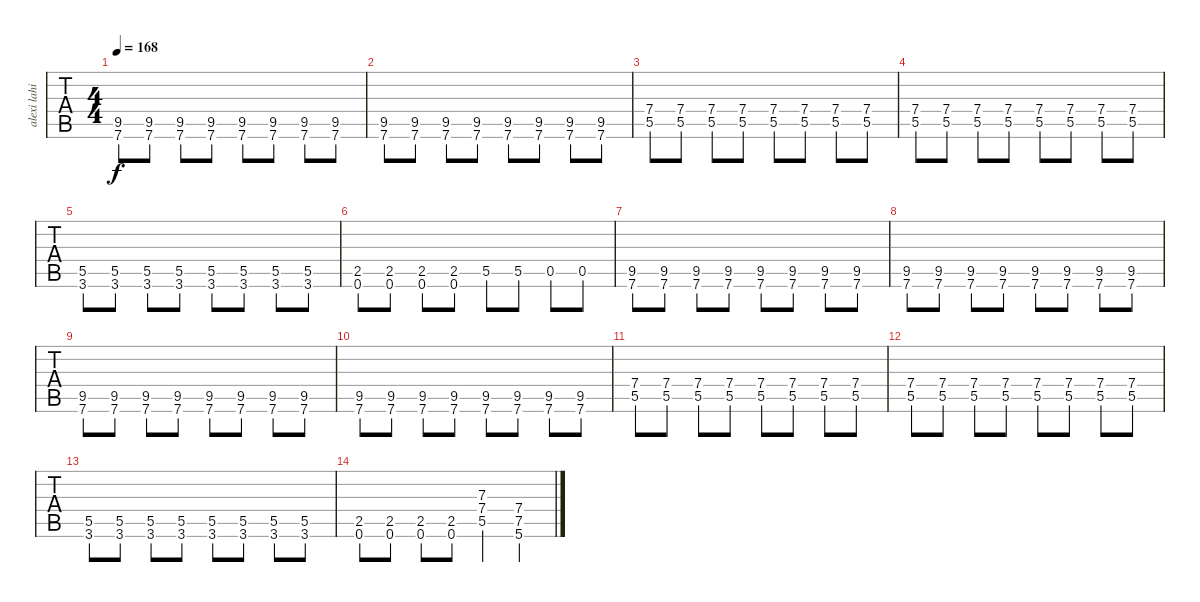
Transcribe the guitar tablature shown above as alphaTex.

\track ("alexi lahio" "alexi lahi") {instrument acousticguitarsteel}
\staff {tabs}
\tuning (E4 B3 G3 D3 A2 E2) {hide}
\ts (4 4)
\tempo 168
\clef g2
\ks c
(9.5 7.6).8{dy f} (9.5 7.6).8 (9.5 7.6).8 (9.5 7.6).8 (9.5 7.6).8 (9.5 7.6).8 (9.5 7.6).8 (9.5 7.6).8 |
(9.5 7.6).8 (9.5 7.6).8 (9.5 7.6).8 (9.5 7.6).8 (9.5 7.6).8 (9.5 7.6).8 (9.5 7.6).8 (9.5 7.6).8 |
(7.4 5.5).8 (7.4 5.5).8 (7.4 5.5).8 (7.4 5.5).8 (7.4 5.5).8 (7.4 5.5).8 (7.4 5.5).8 (7.4 5.5).8 |
(7.4 5.5).8 (7.4 5.5).8 (7.4 5.5).8 (7.4 5.5).8 (7.4 5.5).8 (7.4 5.5).8 (7.4 5.5).8 (7.4 5.5).8 |
(5.5 3.6).8 (5.5 3.6).8 (5.5 3.6).8 (5.5 3.6).8 (5.5 3.6).8 (5.5 3.6).8 (5.5 3.6).8 (5.5 3.6).8 |
(2.5 0.6).8 (2.5 0.6).8 (2.5 0.6).8 (2.5 0.6).8 5.5.8 5.5.8 0.5.8 0.5.8 |
(9.5 7.6).8 (9.5 7.6).8 (9.5 7.6).8 (9.5 7.6).8 (9.5 7.6).8 (9.5 7.6).8 (9.5 7.6).8 (9.5 7.6).8 |
(9.5 7.6).8 (9.5 7.6).8 (9.5 7.6).8 (9.5 7.6).8 (9.5 7.6).8 (9.5 7.6).8 (9.5 7.6).8 (9.5 7.6).8 |
(9.5 7.6).8 (9.5 7.6).8 (9.5 7.6).8 (9.5 7.6).8 (9.5 7.6).8 (9.5 7.6).8 (9.5 7.6).8 (9.5 7.6).8 |
(9.5 7.6).8 (9.5 7.6).8 (9.5 7.6).8 (9.5 7.6).8 (9.5 7.6).8 (9.5 7.6).8 (9.5 7.6).8 (9.5 7.6).8 |
(7.4 5.5).8 (7.4 5.5).8 (7.4 5.5).8 (7.4 5.5).8 (7.4 5.5).8 (7.4 5.5).8 (7.4 5.5).8 (7.4 5.5).8 |
(7.4 5.5).8 (7.4 5.5).8 (7.4 5.5).8 (7.4 5.5).8 (7.4 5.5).8 (7.4 5.5).8 (7.4 5.5).8 (7.4 5.5).8 |
(5.5 3.6).8 (5.5 3.6).8 (5.5 3.6).8 (5.5 3.6).8 (5.5 3.6).8 (5.5 3.6).8 (5.5 3.6).8 (5.5 3.6).8 |
(2.5 0.6).8 (2.5 0.6).8 (2.5 0.6).8 (2.5 0.6).8 (7.3 7.4 5.5).4 (7.4 7.5 5.6).4
